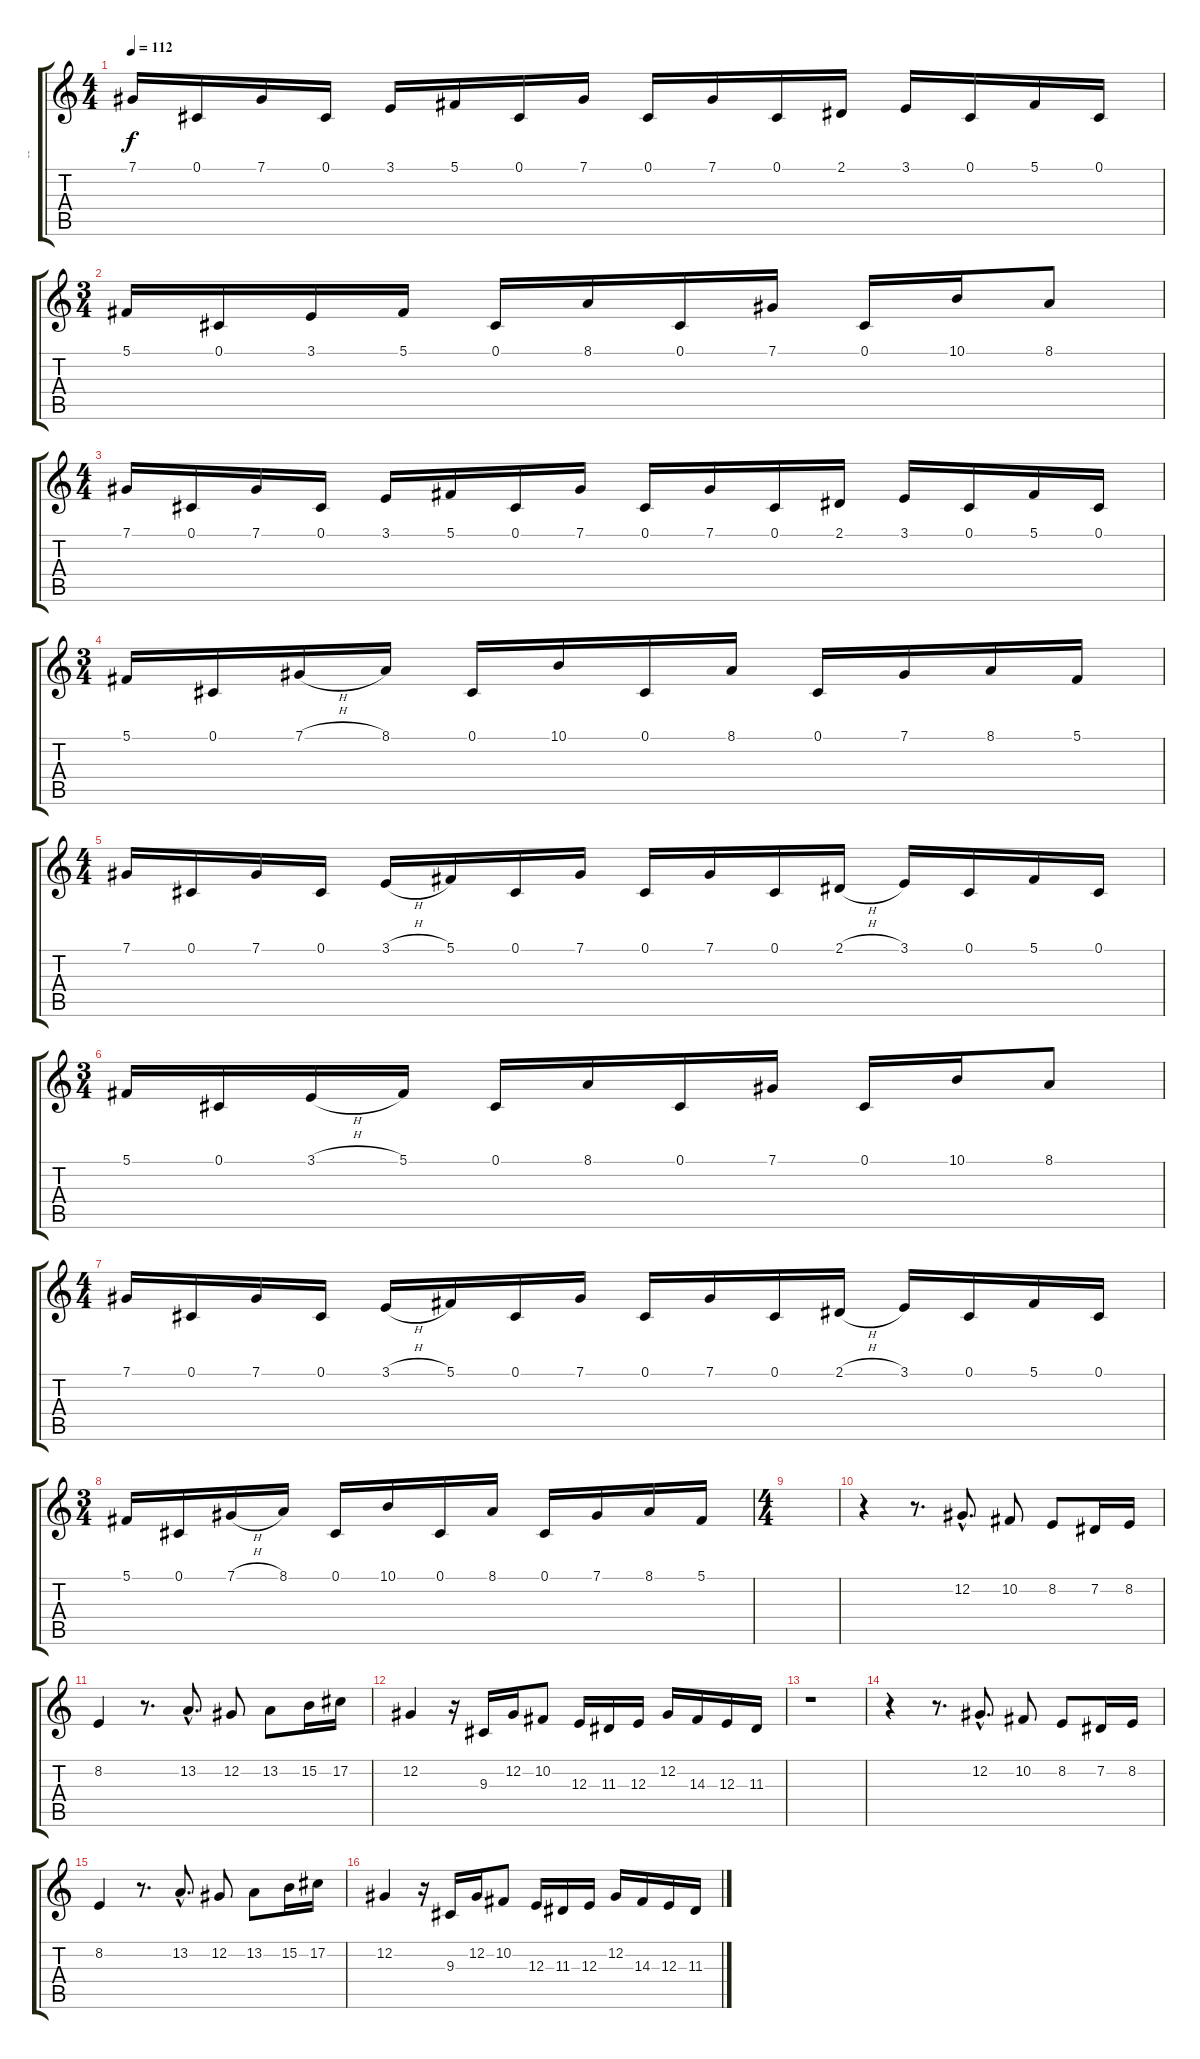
\track ("--" "--") {instrument accordion}
\staff {score tabs}
\tuning (Db4 Ab3 E3 B2 Gb2 Db2) {hide}
\ts (4 4)
\section ("" "")
\tempo 112
\clef g2
\ks c
7.1.16{dy f} 0.1.16 7.1.16 0.1.16 3.1.16 5.1.16 0.1.16 7.1.16 0.1.16 7.1.16 0.1.16 2.1.16 3.1.16 0.1.16 5.1.16 0.1.16 |
\ts (3 4)
5.1.16 0.1.16 3.1.16 5.1.16 0.1.16 8.1.16 0.1.16 7.1.16 0.1.16 10.1.16 8.1.8 |
\ts (4 4)
7.1.16 0.1.16 7.1.16 0.1.16 3.1.16 5.1.16 0.1.16 7.1.16 0.1.16 7.1.16 0.1.16 2.1.16 3.1.16 0.1.16 5.1.16 0.1.16 |
\ts (3 4)
5.1.16 0.1.16 7.1{h}.16 8.1.16 0.1.16 10.1.16 0.1.16 8.1.16 0.1.16 7.1.16 8.1.16 5.1.16 |
\ts (4 4)
7.1.16 0.1.16 7.1.16 0.1.16 3.1{h}.16 5.1.16 0.1.16 7.1.16 0.1.16 7.1.16 0.1.16 2.1{h}.16 3.1.16 0.1.16 5.1.16 0.1.16 |
\ts (3 4)
5.1.16 0.1.16 3.1{h}.16 5.1.16 0.1.16 8.1.16 0.1.16 7.1.16 0.1.16 10.1.16 8.1.8 |
\ts (4 4)
7.1.16 0.1.16 7.1.16 0.1.16 3.1{h}.16 5.1.16 0.1.16 7.1.16 0.1.16 7.1.16 0.1.16 2.1{h}.16 3.1.16 0.1.16 5.1.16 0.1.16 |
\ts (3 4)
5.1.16 0.1.16 7.1{h}.16 8.1.16 0.1.16 10.1.16 0.1.16 8.1.16 0.1.16 7.1.16 8.1.16 5.1.16 |
\ts (4 4)
\section ("" "")
|
r.4 r.8{d} 12.2{hac}.8{d} 10.2.8 8.2.8 7.2.16 8.2.16 |
8.2.4 r.8{d} 13.2{hac}.8{d} 12.2.8 13.2.8 15.2.16 17.2.16 |
12.2.4 r.16 9.3.16 12.2.16 10.2.8 12.3.16 11.3.16 12.3.16 12.2.16 14.3.16 12.3.16 11.3.16 |
r.1 |
r.4 r.8{d} 12.2{hac}.8{d} 10.2.8 8.2.8 7.2.16 8.2.16 |
8.2.4 r.8{d} 13.2{hac}.8{d} 12.2.8 13.2.8 15.2.16 17.2.16 |
12.2.4 r.16 9.3.16 12.2.16 10.2.8 12.3.16 11.3.16 12.3.16 12.2.16 14.3.16 12.3.16 11.3.16
